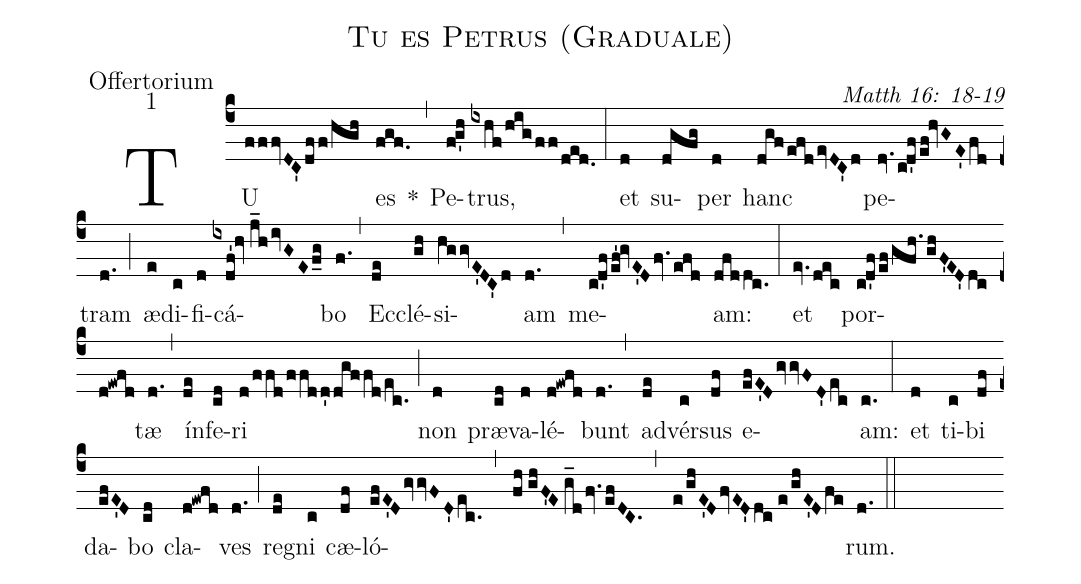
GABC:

name: Tu es Petrus (Graduale);
office-part: Offertorium;
mode: 1;
commentary: Matth 16: 18-19;
%%
(c4) TU(fffvDC'dff/hgh) es(fgf.) *(,) Pe(f!g'h)trus,(ixhf/hig/ff/ded.) (:)
et(d) su(dgfg)per(d) hanc(dgf/efd/evDC'd) pe(dv./c!d'f/ef!hvGE'/fd)tram(d.) (;) æ(e)di(c)fi(d)cá(ixdf'!hv//j_h/ivGE/f_g)bo(f.) (,) Ec(de)clé(gh)si(hggvE'DC'd)am(d.) (,) me(c!d'f/ef'!gvE'D/fv./efd)am:(dfddc.) (:)
et(ev./dec) por(c!d'f/ef/gfh./ghF'ED'/dc//d!ewfd)tæ(d.) (,) ín(de)fe(cd)ri(d/ffd/ffdd'dgffd/ec.) (;) non(d) præ(cd)va(d)lé(d!ewfd)bunt(d.) (,) ad(de)vér(c)sus(df) e(efE'D/gvvFD'/ec)am:(c.) (:)
et(d) ti(c)bi(df) da(efE'D)bo(cd) cla(d!ewfd)ves(d.) (;) re(de)gni(c) cæ(df)ló(efE'D/gvvFD'/ec.//,//fh//ghF'E//g_d/fv.efDC.//,//e/ghE'D/fvED'/dc//e/ghE'D/fe)rum.(d.) (::)
